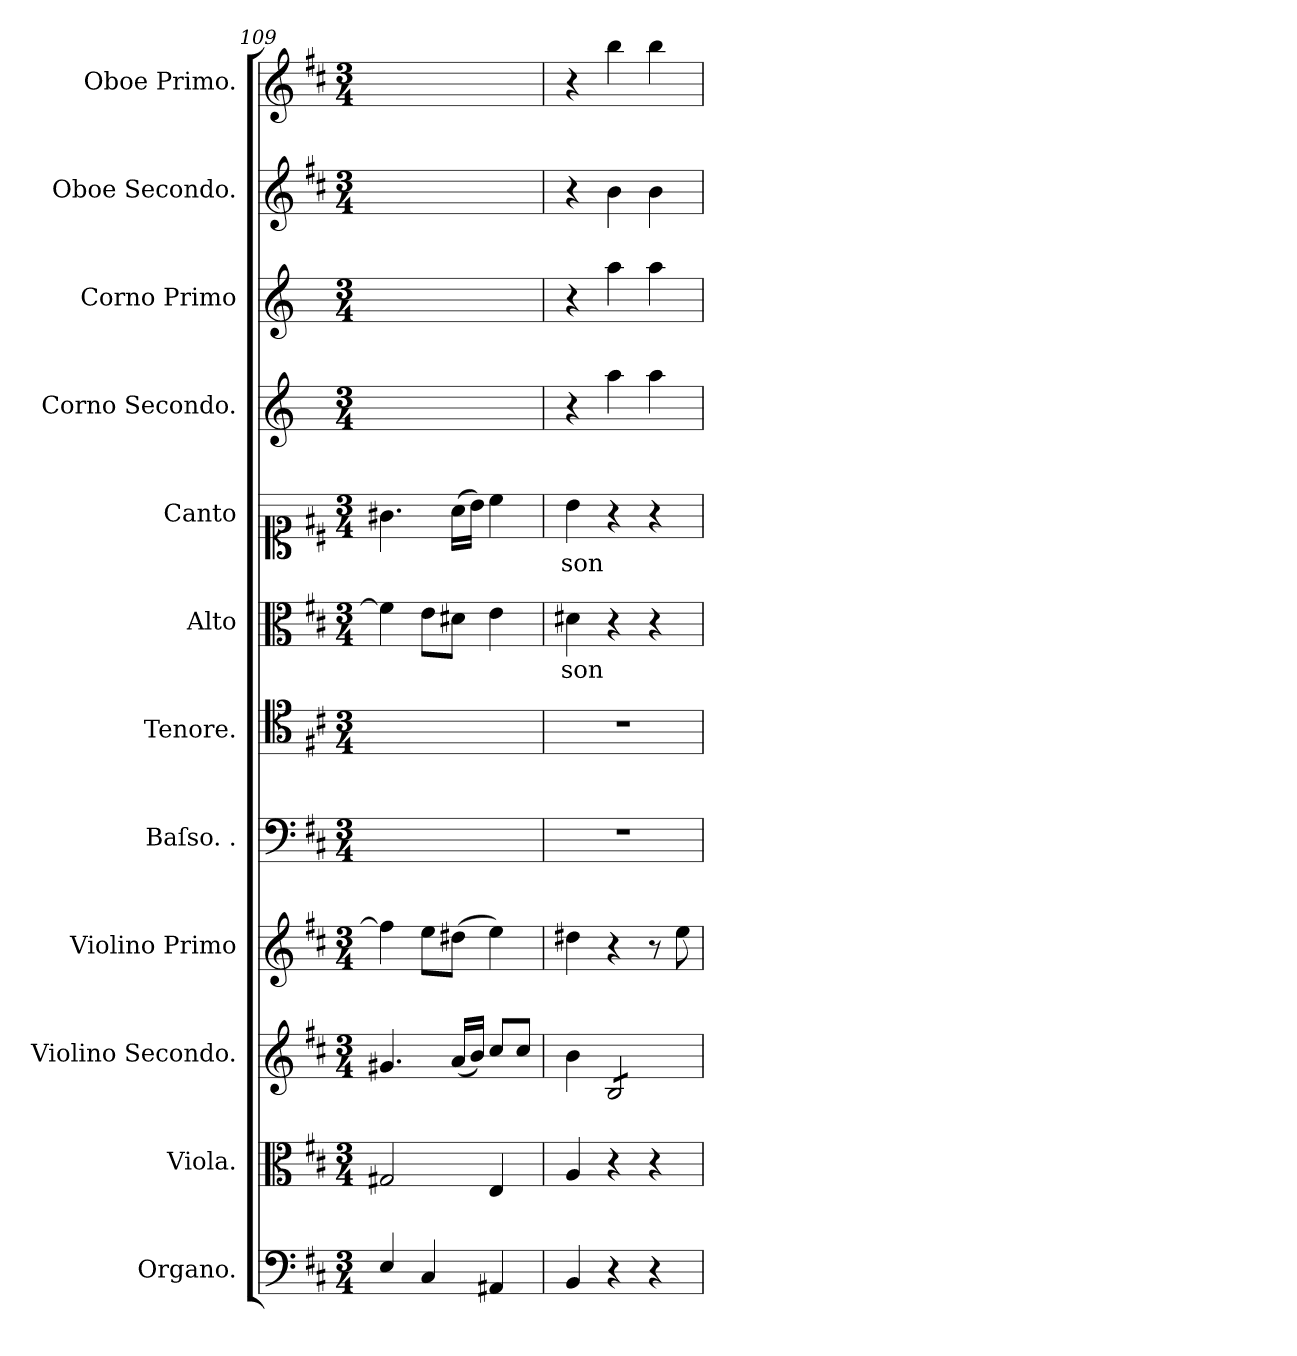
**kern	**kern	**kern	**kern	**kern	**kern	**kern	**text	**kern	**text	**kern	**kern	**kern	**kern
*part12	*part11	*part10	*part9	*part8	*part7	*part6	*part6	*part5	*part5	*part4	*part3	*part2	*part1
*staff12	*staff11	*staff10	*staff9	*staff8	*staff7	*staff6	*staff6	*staff5	*staff5	*staff4	*staff3	*staff2	*staff1
*I"Organo.	*I"Viola.	*I"Violino Secondo.	*I"Violino Primo	*I"Baſso. .	*I"Tenore.	*I"Alto	*	*I"Canto	*	*I"Corno Secondo.	*I"Corno Primo	*I"Oboe Secondo.	*I"Oboe Primo.
*I'org	*I'vla	*I'vl 2	*I'vl 1	*I'B	*I'T	*I'A	*	*	*	*I'cor 2	*I'cor 1	*I'ob 2	*I'ob 1
*clefF4	*clefC3	*clefG2	*clefG2	*clefF4	*clefC4	*clefC3	*	*clefC1	*	*clefG2	*clefG2	*clefG2	*clefG2
*	*	*	*	*	*	*	*	*	*	*ITrd6c10	*ITrd6c10	*	*
*k[f#c#]	*k[f#c#]	*k[f#c#]	*k[f#c#]	*k[f#c#]	*k[f#c#]	*k[f#c#]	*	*k[f#c#]	*	*k[f#c#]	*k[f#c#]	*k[f#c#]	*k[f#c#]
*M3/4	*M3/4	*M3/4	*M3/4	*M3/4	*M3/4	*M3/4	*	*M3/4	*	*M3/4	*M3/4	*M3/4	*M3/4
=109	=109	=109	=109	=109	=109	=109	=109	=109	=109	=109	=109	=109	=109
4E/	2G#X/	4.g#X/	4ff#\]	2.ryy	2.ryy	4f#\]	.	4.g#X\	.	2.ryy	2.ryy	2.ryy	2.ryy
4C#/	.	.	8ee\L	.	.	8e\L	.	.	.	.	.	.	.
.	.	(<16a/LL	(>8dd#X\J	.	.	8d#X\J	.	(>16a\LL	.	.	.	.	.
.	.	16b/JJ)	.	.	.	.	.	16b\JJ)	.	.	.	.	.
4AA#X/	4E/	8cc#/L	4ee\)	.	.	4e\	.	4cc#\	.	.	.	.	.
.	.	8cc#/J	.	.	.	.	.	.	.	.	.	.	.
=110	=110	=110	=110	=110	=110	=110	=110	=110	=110	=110	=110	=110	=110
4BB/	4A/	4b\	4dd#X\	2.r	2.r	4d#X\	-son	4b\	-son	4r	4r	4r	4r
*	*	*tremolo	*	*	*	*	*	*	*	*	*	*	*
4r	4r	8B/L	4r	.	.	4r	.	4r	.	4b\	4b\	4b\	4bb\
.	.	8B/	.	.	.	.	.	.	.	.	.	.	.
4r	4r	8B/	8r	.	.	4r	.	4r	.	4b\	4b\	4b\	4bb\
.	.	8B/J	8ee\	.	.	.	.	.	.	.	.	.	.
*	*	*Xtremolo	*	*	*	*	*	*	*	*	*	*	*
=	=	=	=	=	=	=	=	=	=	=	=	=	=
*-	*-	*-	*-	*-	*-	*-	*-	*-	*-	*-	*-	*-	*-
